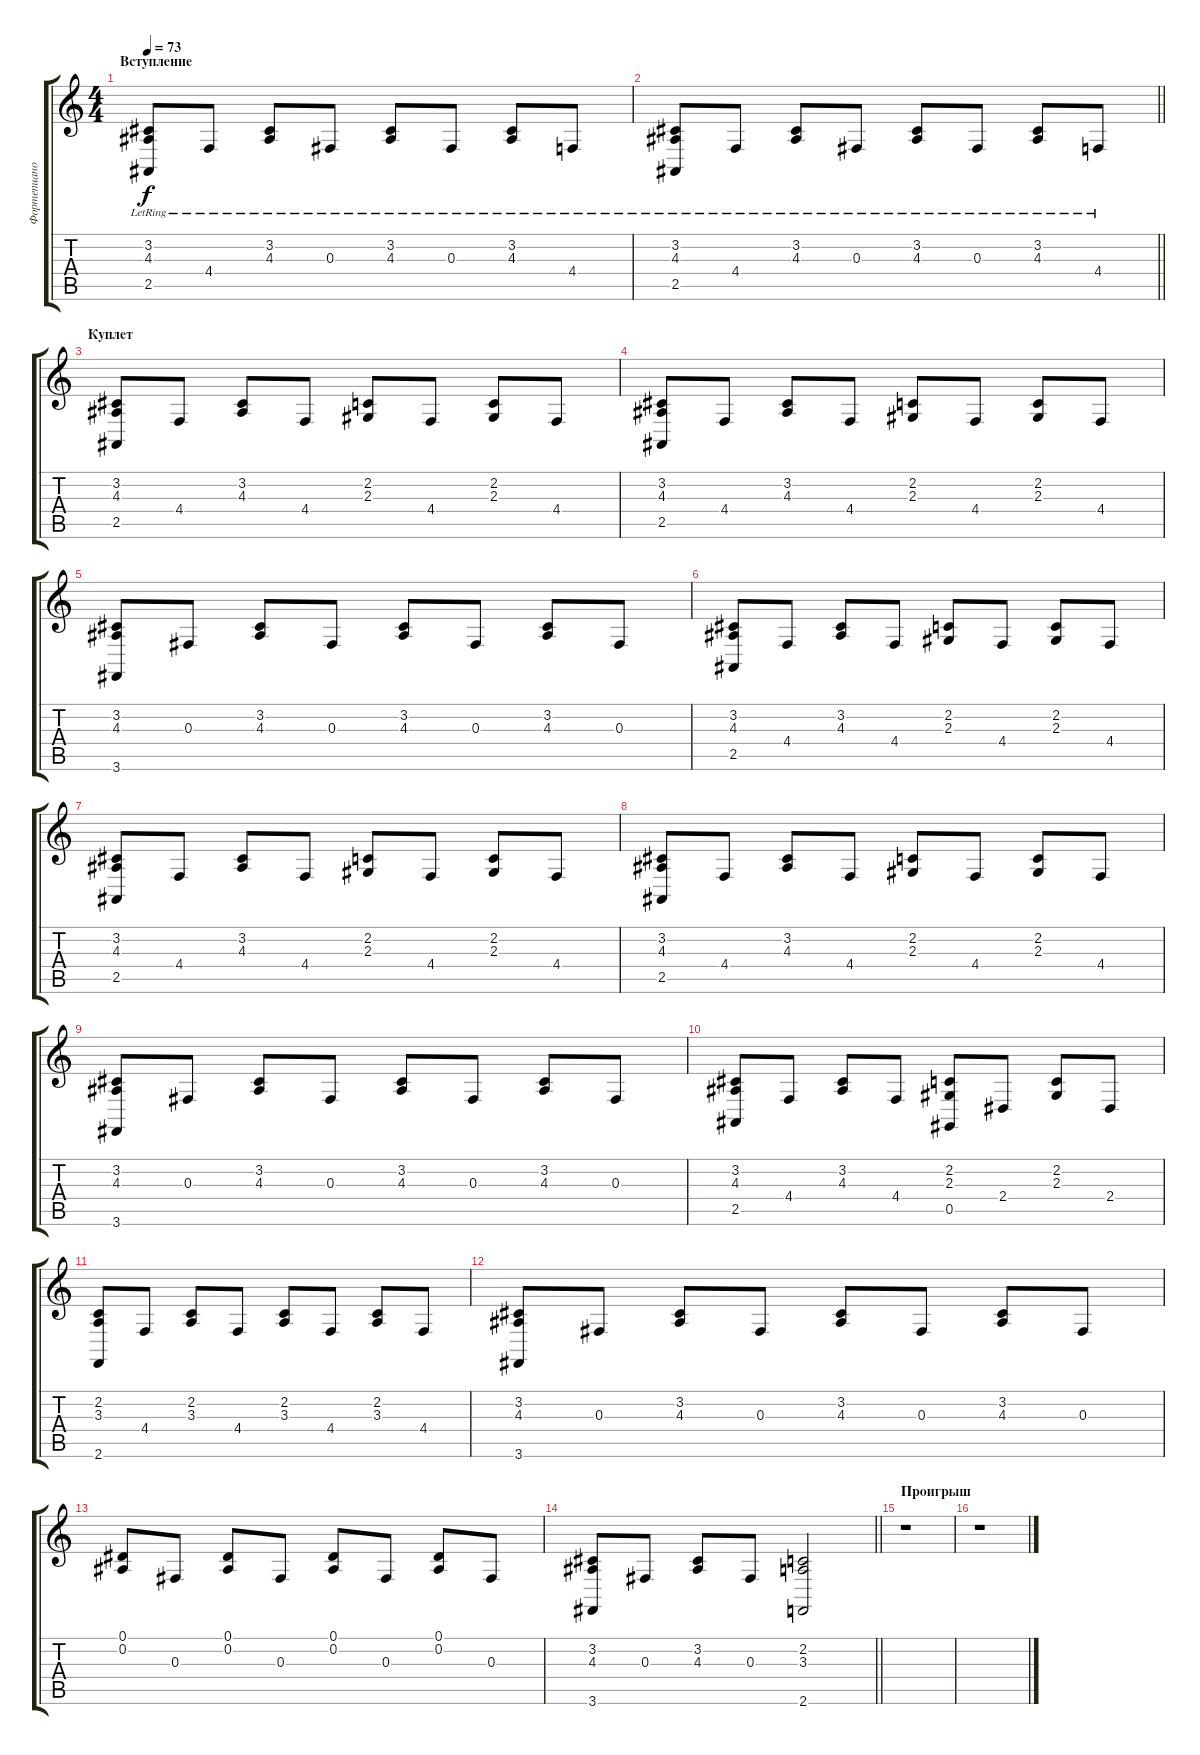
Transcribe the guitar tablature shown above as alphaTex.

\track ("Фортепиано" "Фортепиано") {instrument acousticgrandpiano}
\staff {score tabs}
\tuning (Eb4 Bb3 Gb3 Db3 Ab2 Eb2) {hide}
\ts (4 4)
\section ("" "Вступление")
\tempo 73
\clef g2
\ks c
(3.2{lr} 4.3{lr} 2.5{lr}).8{dy f instrument acousticgrandpiano} 4.4{lr}.8 (3.2{lr} 4.3{lr}).8 0.3{lr}.8 (3.2{lr} 4.3{lr}).8 0.3{lr}.8 (3.2{lr} 4.3{lr}).8 4.4{lr}.8 |
\barLineRight lightlight
(3.2{lr} 4.3{lr} 2.5{lr}).8 4.4{lr}.8 (3.2{lr} 4.3{lr}).8 0.3{lr}.8 (3.2{lr} 4.3{lr}).8 0.3{lr}.8 (3.2{lr} 4.3{lr}).8 4.4{lr}.8 |
\section ("" "Куплет")
(3.2 4.3 2.5).8 4.4.8 (3.2 4.3).8 4.4.8 (2.2 2.3).8 4.4.8 (2.2 2.3).8 4.4.8 |
(3.2 4.3 2.5).8 4.4.8 (3.2 4.3).8 4.4.8 (2.2 2.3).8 4.4.8 (2.2 2.3).8 4.4.8 |
(3.2 4.3 3.6).8 0.3.8 (3.2 4.3).8 0.3.8 (3.2 4.3).8 0.3.8 (3.2 4.3).8 0.3.8 |
(3.2 4.3 2.5).8 4.4.8 (3.2 4.3).8 4.4.8 (2.2 2.3).8 4.4.8 (2.2 2.3).8 4.4.8 |
(3.2 4.3 2.5).8 4.4.8 (3.2 4.3).8 4.4.8 (2.2 2.3).8 4.4.8 (2.2 2.3).8 4.4.8 |
(3.2 4.3 2.5).8 4.4.8 (3.2 4.3).8 4.4.8 (2.2 2.3).8 4.4.8 (2.2 2.3).8 4.4.8 |
(3.2 4.3 3.6).8 0.3.8 (3.2 4.3).8 0.3.8 (3.2 4.3).8 0.3.8 (3.2 4.3).8 0.3.8 |
(3.2 4.3 2.5).8 4.4.8 (3.2 4.3).8 4.4.8 (2.2 2.3 0.5).8 2.4.8 (2.2 2.3).8 2.4.8 |
(2.2 3.3 2.6).8 4.4.8 (2.2 3.3).8 4.4.8 (2.2 3.3).8 4.4.8 (2.2 3.3).8 4.4.8 |
(3.2 4.3 3.6).8 0.3.8 (3.2 4.3).8 0.3.8 (3.2 4.3).8 0.3.8 (3.2 4.3).8 0.3.8 |
(0.1 0.2).8 0.3.8 (0.1 0.2).8 0.3.8 (0.1 0.2).8 0.3.8 (0.1 0.2).8 0.3.8 |
\barLineRight lightlight
(3.2 4.3 3.6).8 0.3.8 (3.2 4.3).8 0.3.8 (2.2 3.3 2.6).2 |
\section ("" "Проигрыш")
r.1 |
r.1
